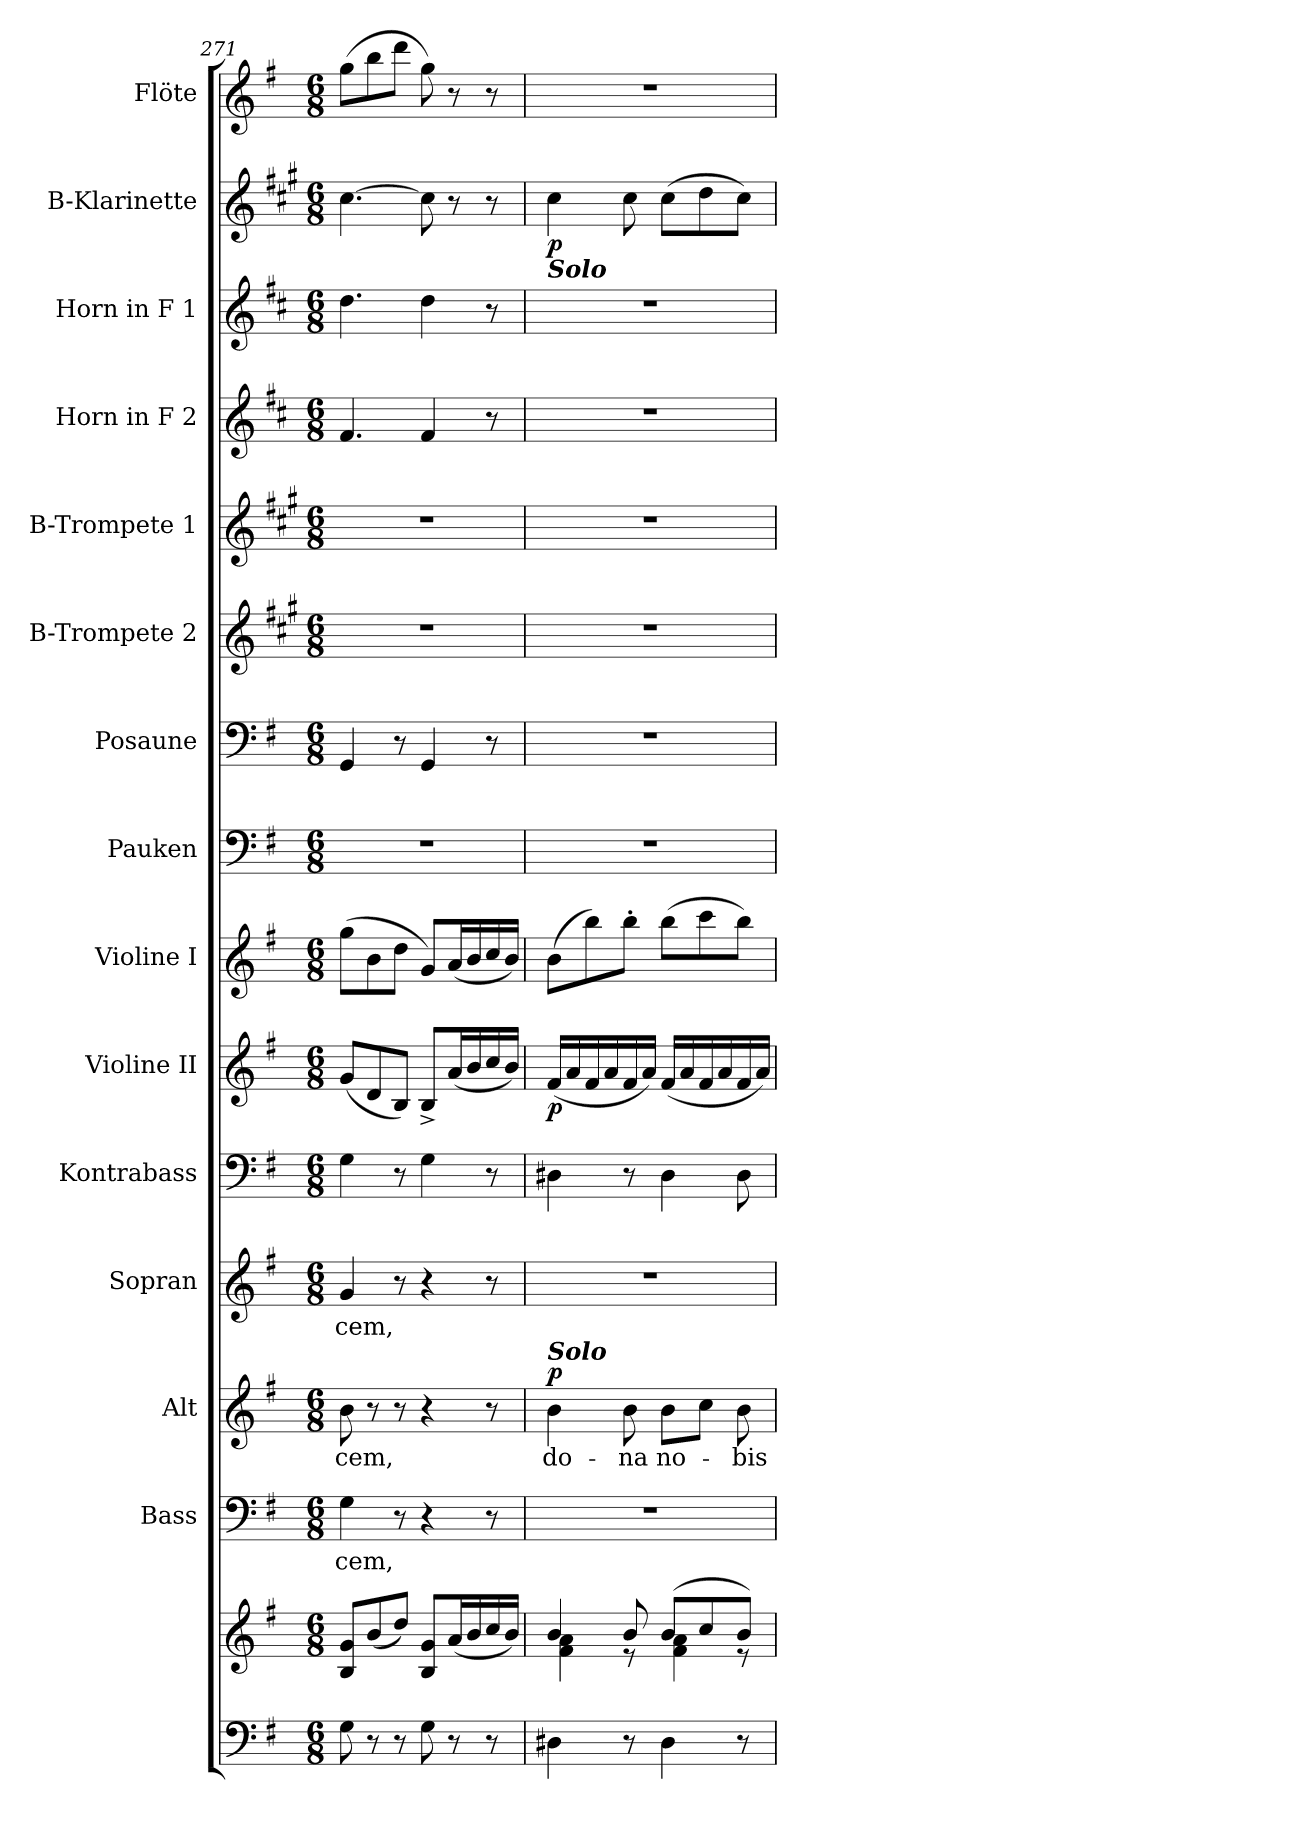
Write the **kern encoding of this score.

**kern	**kern	**kern	**text	**kern	**text	**dynam	**kern	**text	**kern	**kern	**dynam	**kern	**kern	**kern	**kern	**kern	**kern	**kern	**kern	**dynam	**kern
*part15	*part15	*part14	*part14	*part13	*part13	*part13	*part12	*part12	*part11	*part10	*part10	*part9	*part8	*part7	*part6	*part5	*part4	*part3	*part2	*part2	*part1
*staff16	*staff15	*staff14	*staff14	*staff13	*staff13	*staff13	*staff12	*staff12	*staff11	*staff10	*staff10	*staff9	*staff8	*staff7	*staff6	*staff5	*staff4	*staff3	*staff2	*staff2	*staff1
*	*	*I"Bass	*	*I"Alt	*	*	*I"Sopran	*	*I"Kontrabass	*I"Violine II	*	*I"Violine I	*I"Pauken	*I"Posaune	*I"B-Trompete 2	*I"B-Trompete 1	*I"Horn in F 2	*I"Horn in F 1	*I"B-Klarinette	*	*I"Flöte
*	*	*I'B.	*	*I'A.	*	*	*I'S.	*	*I'Kb.	*I'Vl. II	*	*I'Vl. I	*I'Pk.	*I'Pos.	*I'B Trp. 2	*I'B Trp. 1	*	*	*I'B Kl.	*	*I'Fl.
*clefF4	*clefG2	*clefF4	*	*clefG2	*	*	*clefG2	*	*clefF4	*clefG2	*	*clefG2	*clefF4	*clefF4	*clefG2	*clefG2	*clefG2	*clefG2	*clefG2	*	*clefG2
*	*	*	*	*	*	*	*	*	*ITrd7c12	*	*	*	*	*	*ITrd1c2	*ITrd1c2	*ITrd4c7	*ITrd4c7	*ITrd1c2	*	*
*k[f#]	*k[f#]	*k[f#]	*	*k[f#]	*	*	*k[f#]	*	*k[f#]	*k[f#]	*	*k[f#]	*k[f#]	*k[f#]	*k[f#]	*k[f#]	*k[f#]	*k[f#]	*k[f#]	*	*k[f#]
*G:	*G:	*G:	*	*G:	*	*	*G:	*	*G:	*G:	*	*G:	*G:	*G:	*G:	*G:	*G:	*G:	*G:	*	*G:
*M6/8	*M6/8	*M6/8	*	*M6/8	*	*	*M6/8	*	*M6/8	*M6/8	*	*M6/8	*M6/8	*M6/8	*M6/8	*M6/8	*M6/8	*M6/8	*M6/8	*	*M6/8
=271	=271	=271	=271	=271	=271	=271	=271	=271	=271	=271	=271	=271	=271	=271	=271	=271	=271	=271	=271	=271	=271
!	!	!	!LO:LY:b	!	!LO:LY:b	!	!	!LO:LY:b	!	!	!	!	!	!	!	!	!	!	!	!	!
8G\	8B/ 8g/L	4G\	-cem,	8b\	-cem,	.	4g/	-cem,	4GG\	(<8g/L	.	(>8gg\L	2.r	4GG/	2.r	2.r	4.B/	4.g\	[4.b\	.	(>8gg\L
8r	(<8b/	.	.	8r	.	.	.	.	.	8d/	.	8b\	.	.	.	.	.	.	.	.	8bb\
8r	8dd/J)	8r	.	8r	.	.	8r	.	8r	8B/J)	.	8dd\J	.	8r	.	.	.	.	.	.	8ddd\J
8G\	8B/ 8g/L	4r	.	4r	.	.	4r	.	4GG\	8B^</L	.	8g/L)	.	4GG/	.	.	4B/	4g\	8b\]	.	8gg\)
8r	(<16a/L	.	.	.	.	.	.	.	.	(<16a/L	.	(<16a/L	.	.	.	.	.	.	8r	.	8r
.	16b/	.	.	.	.	.	.	.	.	16b/	.	16b/	.	.	.	.	.	.	.	.	.
8r	16cc/	8r	.	8r	.	.	8r	.	8r	16cc/	.	16cc/	.	8r	.	.	8r	8r	8r	.	8r
.	16b/JJ)	.	.	.	.	.	.	.	.	16b/JJ)	.	16b/JJ)	.	.	.	.	.	.	.	.	.
=272	=272	=272	=272	=272	=272	=272	=272	=272	=272	=272	=272	=272	=272	=272	=272	=272	=272	=272	=272	=272	=272
*	*^	*	*	*	*	*	*	*	*	*	*	*	*	*	*	*	*	*	*	*	*
!	!	!	!	!	!	!	!	!	!	!	!	!	!	!	!	!	!	!	!	!LO:TX:b:Bi:t=Solo	!	!
!	!	!	!	!	!LO:TX:a:Bi:t=Solo	!	!	!	!	!	!	!	!	!	!	!	!	!	!	!	!	!
!	!	!	!	!	!	!LO:LY:b	!LO:DY:a	!	!	!	!	!LO:DY:b	!	!	!	!	!	!	!	!	!LO:DY:b	!
4D#X\	4b/	4f#\ 4a\	2.r	.	4b\	do-	p	2.r	.	4DD#X\	(<16f#/LL	p	(>8b\L	2.r	2.r	2.r	2.r	2.r	2.r	4b\	p	2.r
.	.	.	.	.	.	.	.	.	.	.	16a/	.	.	.	.	.	.	.	.	.	.	.
.	.	.	.	.	.	.	.	.	.	.	16f#/	.	8bb\)	.	.	.	.	.	.	.	.	.
.	.	.	.	.	.	.	.	.	.	.	16a/	.	.	.	.	.	.	.	.	.	.	.
!	!	!	!	!	!	!LO:LY:b	!	!	!	!	!	!	!	!	!	!	!	!	!	!	!	!
8r	8b/	8re	.	.	8b\	-na	.	.	.	8r	16f#/	.	8bb'>\J	.	.	.	.	.	.	8b\	.	.
.	.	.	.	.	.	.	.	.	.	.	16a/JJ)	.	.	.	.	.	.	.	.	.	.	.
!	!	!	!	!	!	!LO:LY:b	!	!	!	!	!	!	!	!	!	!	!	!	!	!	!	!
4D#\	(>8b/L	4f#\ 4a\	.	.	8b\L	no-	.	.	.	4DD#\	(<16f#/LL	.	(>8bb\L	.	.	.	.	.	.	(>8b\L	.	.
.	.	.	.	.	.	.	.	.	.	.	16a/	.	.	.	.	.	.	.	.	.	.	.
.	8cc/	.	.	.	8cc\J	.	.	.	.	.	16f#/	.	8ccc\	.	.	.	.	.	.	8cc\	.	.
.	.	.	.	.	.	.	.	.	.	.	16a/	.	.	.	.	.	.	.	.	.	.	.
!	!	!	!	!	!	!LO:LY:b	!	!	!	!	!	!	!	!	!	!	!	!	!	!	!	!
8r	8b/J)	8re	.	.	8b\	-bis	.	.	.	8DD#\	16f#/	.	8bb\J)	.	.	.	.	.	.	8b\J)	.	.
.	.	.	.	.	.	.	.	.	.	.	16a/JJ)	.	.	.	.	.	.	.	.	.	.	.
*	*v	*v	*	*	*	*	*	*	*	*	*	*	*	*	*	*	*	*	*	*	*	*
=	=	=	=	=	=	=	=	=	=	=	=	=	=	=	=	=	=	=	=	=	=
*-	*-	*-	*-	*-	*-	*-	*-	*-	*-	*-	*-	*-	*-	*-	*-	*-	*-	*-	*-	*-	*-
